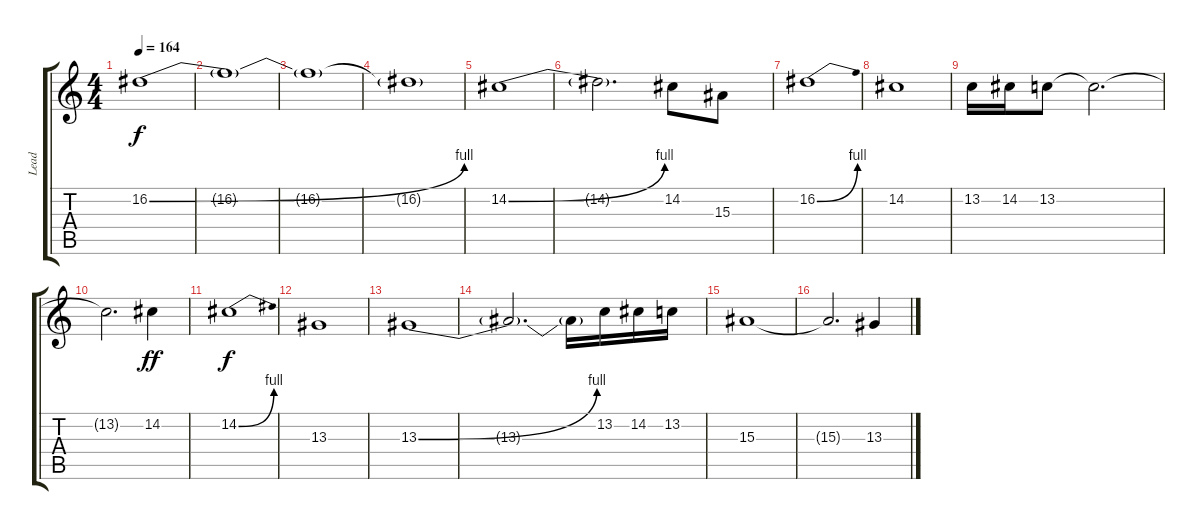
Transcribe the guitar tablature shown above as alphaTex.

\track ("Lead" "Lead") {instrument flute}
\staff {score tabs}
\tuning (E4 B3 G3 D3 A2 E2) {hide}
\ts (4 4)
\tempo 164
\clef g2
\ks c
16.2{be (bend 0 0 60 4)}.1{dy f} |
16.2{t}.1 |
16.2{t}.1 |
16.2{t}.1 |
14.2{be (bend 0 0 60 4)}.1 |
14.2{t}.2{d} 14.2.8 15.3.8 |
16.2{be (bend 0 0 60 4)}.1 |
14.2.1 |
13.2.16 14.2.16 13.2.8 13.2{t}.2{d} |
13.2{t}.2{d} 14.2.4{dy ff} |
14.2{be (bend 0 0 60 4)}.1{dy f} |
13.3.1 |
13.3{be (bend 0 0 60 4)}.1 |
13.3{t}.2{d} 13.3{t}.16 13.2.16 14.2.16 13.2.16 |
15.3.1 |
15.3{t}.2{d} 13.3.4
